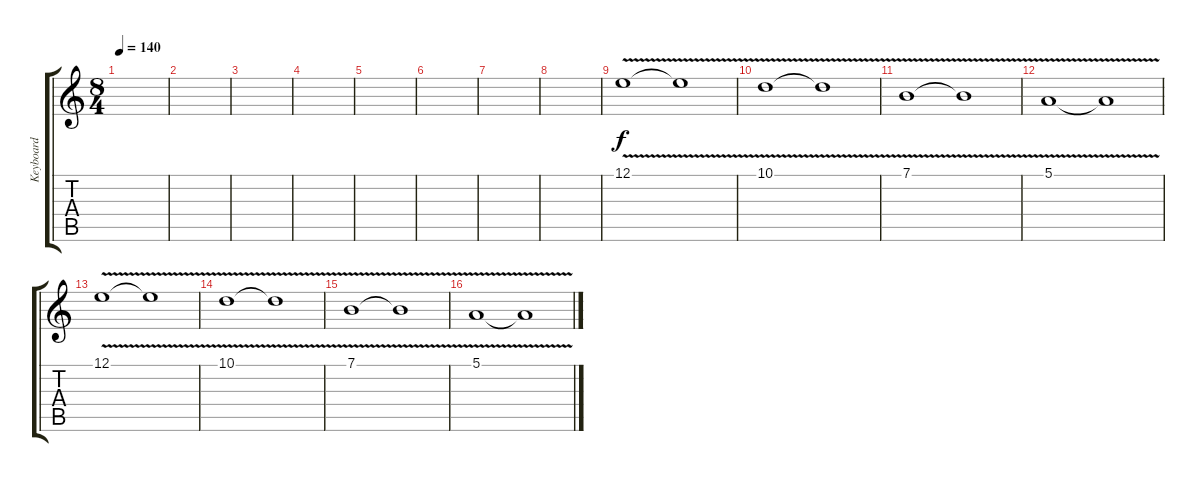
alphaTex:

\track ("Keyboard" "Keyboard") {instrument fx7echoes}
\staff {score tabs}
\tuning (E4 B3 G3 D3 A2 E2) {hide}
\ts (8 4)
\tempo 140
\clef g2
\ks c
|
|
|
|
|
|
|
|
12.1{v}.1 12.1{t}.1 |
10.1{v}.1 10.1{t}.1 |
7.1{v}.1 7.1{t}.1 |
5.1{v}.1 5.1{t}.1 |
12.1{v}.1 12.1{t}.1 |
10.1{v}.1 10.1{t}.1 |
7.1{v}.1 7.1{t}.1 |
5.1{v}.1 5.1{t}.1
